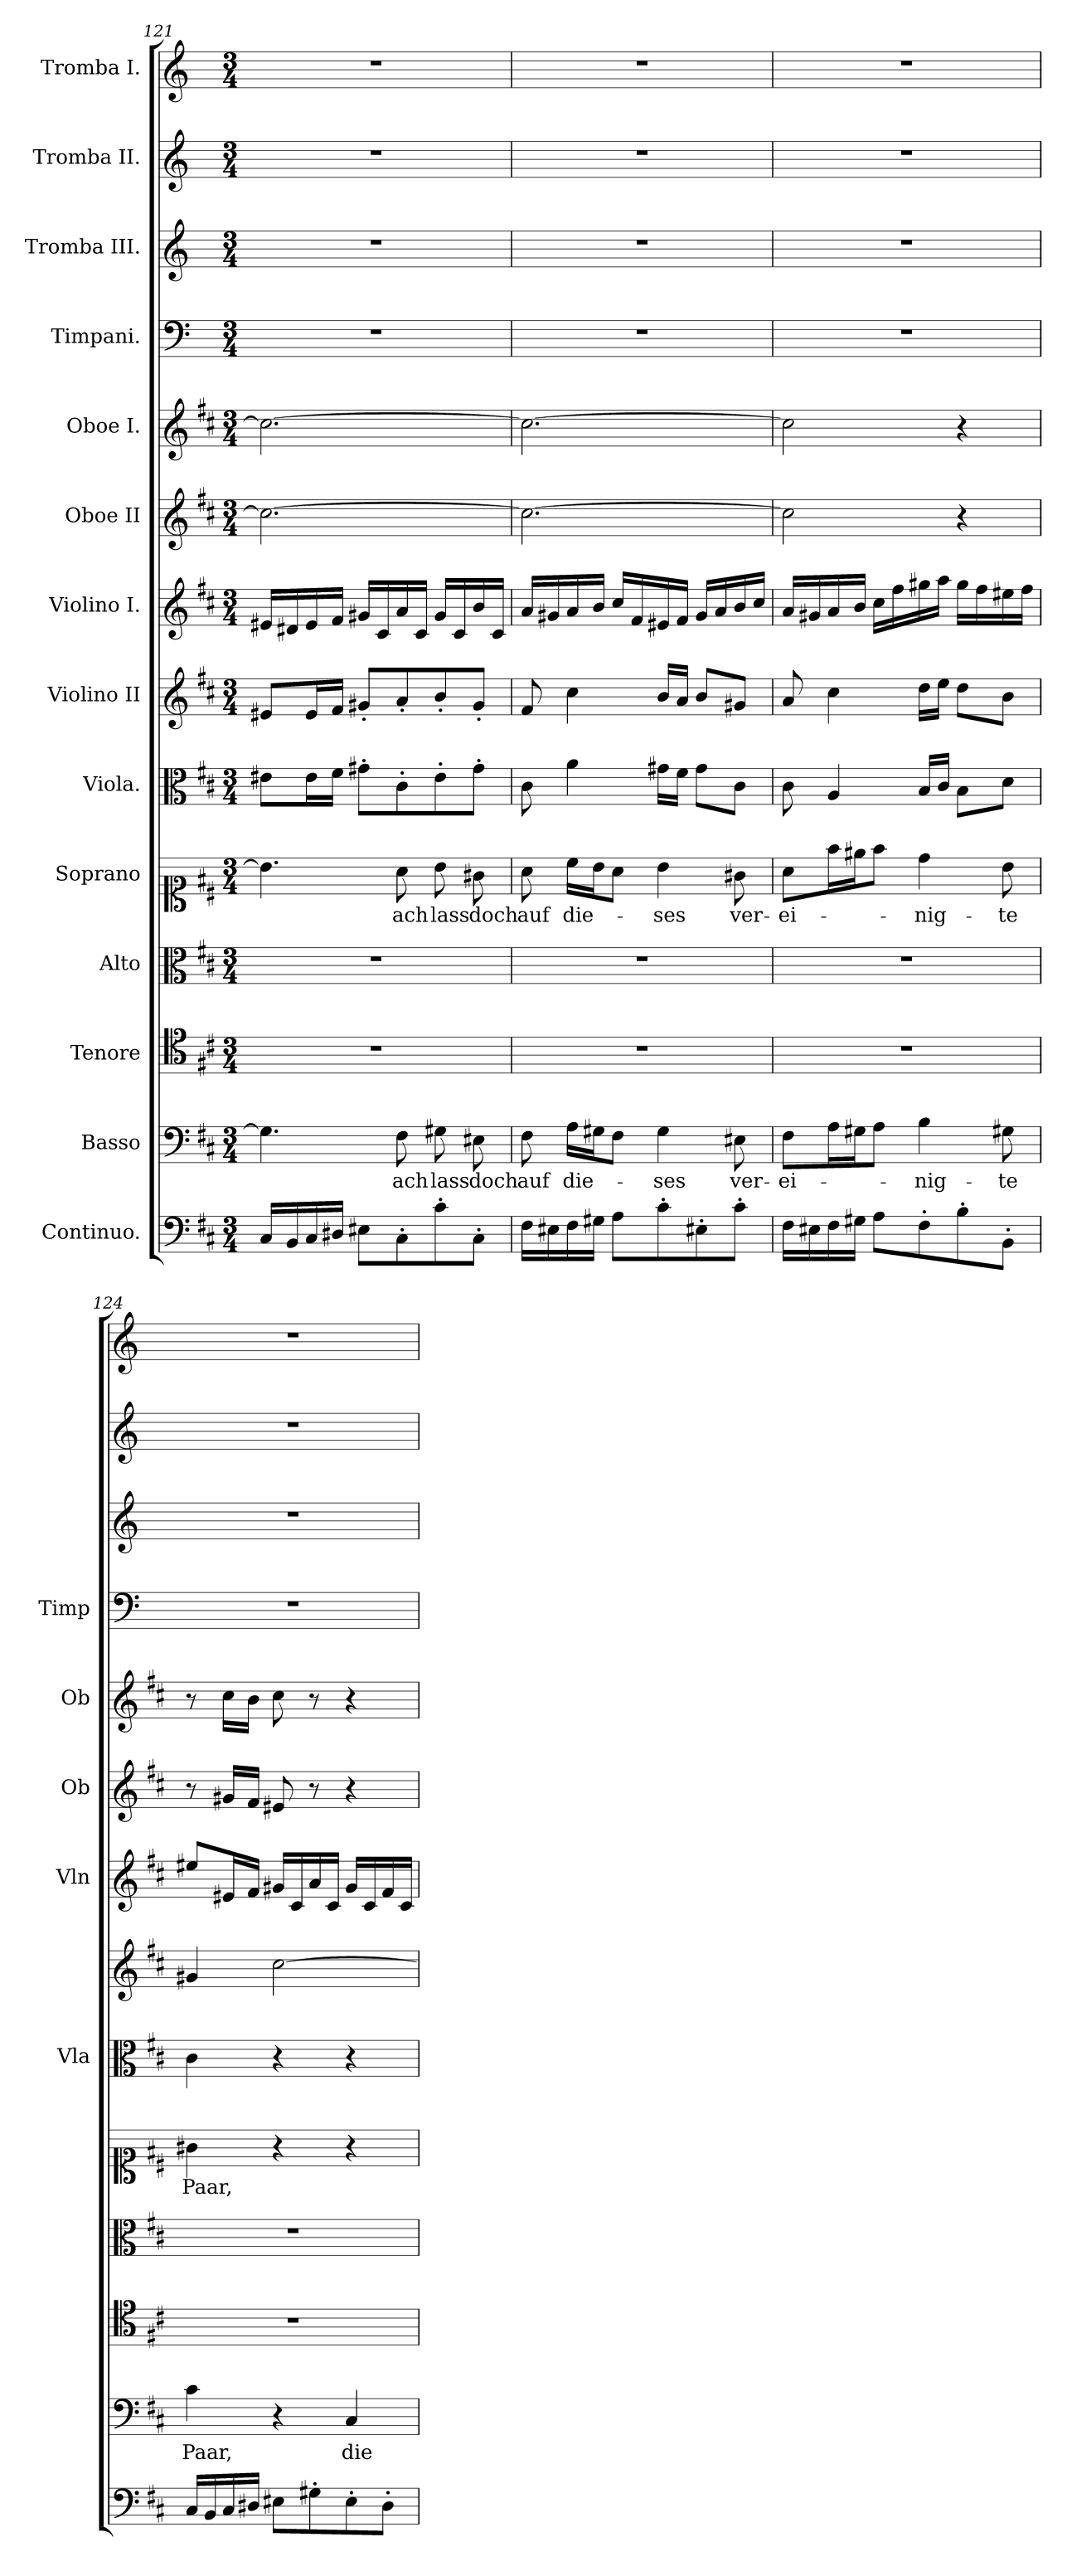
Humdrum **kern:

**kern	**kern	**text	**kern	**kern	**kern	**text	**kern	**kern	**kern	**kern	**kern	**kern	**kern	**kern	**kern
*part14	*part13	*part13	*part12	*part11	*part10	*part10	*part9	*part8	*part7	*part6	*part5	*part4	*part3	*part2	*part1
*staff14	*staff13	*staff13	*staff12	*staff11	*staff10	*staff10	*staff9	*staff8	*staff7	*staff6	*staff5	*staff4	*staff3	*staff2	*staff1
*I"Continuo.	*I"Basso	*	*I"Tenore	*I"Alto	*I"Soprano	*	*I"Viola.	*I"Violino II	*I"Violino I.	*I"Oboe II	*I"Oboe I.	*I"Timpani.	*I"Tromba III.	*I"Tromba II.	*I"Tromba I.
*	*	*	*	*	*	*	*I'Vla	*	*I'Vln	*I'Ob	*I'Ob	*I'Timp	*	*	*
*clefF4	*clefF4	*	*clefC4	*clefC3	*clefC1	*	*clefC3	*clefG2	*clefG2	*clefG2	*clefG2	*clefF4	*clefG2	*clefG2	*clefG2
*	*	*	*	*	*	*	*	*	*	*	*	*ITrd-1c-2	*ITrd-1c-2	*ITrd-1c-2	*ITrd-1c-2
*k[f#c#]	*k[f#c#]	*	*k[f#c#]	*k[f#c#]	*k[f#c#]	*	*k[f#c#]	*k[f#c#]	*k[f#c#]	*k[f#c#]	*k[f#c#]	*k[f#c#]	*k[f#c#]	*k[f#c#]	*k[f#c#]
*M3/4	*M3/4	*	*M3/4	*M3/4	*M3/4	*	*M3/4	*M3/4	*M3/4	*M3/4	*M3/4	*M3/4	*M3/4	*M3/4	*M3/4
=121	=121	=121	=121	=121	=121	=121	=121	=121	=121	=121	=121	=121	=121	=121	=121
16C#/LL	4.G#\]	.	2.r	2.r	4.b\]	.	8e#X\L	8e#X/L	16e#X/LL	2.cc#\_	2.cc#\_	2.r	2.r	2.r	2.r
16BB/	.	.	.	.	.	.	.	.	16d#X/	.	.	.	.	.	.
16C#/	.	.	.	.	.	.	16e#\L	16e#/L	16e#/	.	.	.	.	.	.
16D#X/JJ	.	.	.	.	.	.	16f#\JJ	16f#/JJ	16f#/JJ	.	.	.	.	.	.
8E#X\L	.	.	.	.	.	.	8g#X'\L	8g#X'/L	16g#X/LL	.	.	.	.	.	.
.	.	.	.	.	.	.	.	.	16c#/	.	.	.	.	.	.
!	!	!LO:LY:b	!	!	!	!LO:LY:b	!	!	!	!	!	!	!	!	!
8C#'\	8F#\	ach	.	.	8a\	ach	8c#'\	8a'/	16a/	.	.	.	.	.	.
.	.	.	.	.	.	.	.	.	16c#/JJ	.	.	.	.	.	.
!	!	!LO:LY:b	!	!	!	!LO:LY:b	!	!	!	!	!	!	!	!	!
8c#'\	8G#X\	lass	.	.	8b\	lass	8e#'\	8b'/	16g#/LL	.	.	.	.	.	.
.	.	.	.	.	.	.	.	.	16c#/	.	.	.	.	.	.
!	!	!LO:LY:b	!	!	!	!LO:LY:b	!	!	!	!	!	!	!	!	!
8C#'\J	8E#X\	doch	.	.	8g#X\	doch	8g#'\J	8g#'/J	16b/	.	.	.	.	.	.
.	.	.	.	.	.	.	.	.	16c#/JJ	.	.	.	.	.	.
=122	=122	=122	=122	=122	=122	=122	=122	=122	=122	=122	=122	=122	=122	=122	=122
!	!	!LO:LY:b	!	!	!	!LO:LY:b	!	!	!	!	!	!	!	!	!
16F#\LL	8F#\	auf	2.r	2.r	8a\	auf	8c#\	8f#/	16a/LL	2.cc#\_	2.cc#\_	2.r	2.r	2.r	2.r
16E#X\	.	.	.	.	.	.	.	.	16g#X/	.	.	.	.	.	.
!	!	!LO:LY:b	!	!	!	!LO:LY:b	!	!	!	!	!	!	!	!	!
16F#\	16A\LL	die-	.	.	16cc#\LL	die-	4a\	4cc#\	16a/	.	.	.	.	.	.
16G#X\JJ	16G#X\J	.	.	.	16b\J	.	.	.	16b/JJ	.	.	.	.	.	.
8A\L	8F#\J	.	.	.	8a\J	.	.	.	16cc#/LL	.	.	.	.	.	.
.	.	.	.	.	.	.	.	.	16f#/	.	.	.	.	.	.
!	!	!LO:LY:b	!	!	!	!LO:LY:b	!	!	!	!	!	!	!	!	!
8c#'\	4G#\	-ses	.	.	4b\	-ses	16g#X\LL	16b/LL	16e#X/	.	.	.	.	.	.
.	.	.	.	.	.	.	16f#\JJ	16a/JJ	16f#/JJ	.	.	.	.	.	.
8E#X'\	.	.	.	.	.	.	8g#\L	8b/L	16g#/LL	.	.	.	.	.	.
.	.	.	.	.	.	.	.	.	16a/	.	.	.	.	.	.
!	!	!LO:LY:b	!	!	!	!LO:LY:b	!	!	!	!	!	!	!	!	!
8c#'\J	8E#X\	ver-	.	.	8g#X\	ver-	8c#\J	8g#X/J	16b/	.	.	.	.	.	.
.	.	.	.	.	.	.	.	.	16cc#/JJ	.	.	.	.	.	.
=123	=123	=123	=123	=123	=123	=123	=123	=123	=123	=123	=123	=123	=123	=123	=123
!	!	!LO:LY:b	!	!	!	!LO:LY:b	!	!	!	!	!	!	!	!	!
16F#\LL	8F#\L	-ei-	2.r	2.r	8a\L	-ei-	8c#\	8a/	16a/LL	2cc#\]	2cc#\]	2.r	2.r	2.r	2.r
16E#X\	.	.	.	.	.	.	.	.	16g#X/	.	.	.	.	.	.
16F#\	16A\L	.	.	.	16ff#\L	.	4A/	4cc#\	16a/	.	.	.	.	.	.
16G#X\JJ	16G#X\J	.	.	.	16ee#X\J	.	.	.	16b/JJ	.	.	.	.	.	.
8A\L	8A\J	.	.	.	8ff#\J	.	.	.	16cc#\LL	.	.	.	.	.	.
.	.	.	.	.	.	.	.	.	16ff#\	.	.	.	.	.	.
!	!	!LO:LY:b	!	!	!	!LO:LY:b	!	!	!	!	!	!	!	!	!
8F#'\	4B\	-nig-	.	.	4dd\	-nig-	16B/LL	16dd\LL	16gg#X\	.	.	.	.	.	.
.	.	.	.	.	.	.	16c#/JJ	16ee\JJ	16aa\JJ	.	.	.	.	.	.
8B'\	.	.	.	.	.	.	8B\L	8dd\L	16gg#\LL	4r	4r	.	.	.	.
.	.	.	.	.	.	.	.	.	16ff#\	.	.	.	.	.	.
!	!	!LO:LY:b	!	!	!	!LO:LY:b	!	!	!	!	!	!	!	!	!
8BB'\J	8G#X\	-te	.	.	8b\	-te	8d\J	8b\J	16ee#X\	.	.	.	.	.	.
.	.	.	.	.	.	.	.	.	16ff#\JJ	.	.	.	.	.	.
!!LO:PB:g=z
=124	=124	=124	=124	=124	=124	=124	=124	=124	=124	=124	=124	=124	=124	=124	=124
!	!	!LO:LY:b	!	!	!	!LO:LY:b	!	!	!	!	!	!	!	!	!
16C#/LL	4c#\	Paar,	2.r	2.r	4g#X\	Paar,	4c#\	4g#X/	8ee#X/L	8r	8r	2.r	2.r	2.r	2.r
16BB/	.	.	.	.	.	.	.	.	.	.	.	.	.	.	.
16C#/	.	.	.	.	.	.	.	.	16e#X/L	16g#X/LL	16cc#\LL	.	.	.	.
16D#X/JJ	.	.	.	.	.	.	.	.	16f#/JJ	16f#/JJ	16b\JJ	.	.	.	.
8E#X\L	4r	.	.	.	4r	.	4r	[2cc#\	16g#X/LL	8e#X/	8cc#\	.	.	.	.
.	.	.	.	.	.	.	.	.	16c#/	.	.	.	.	.	.
8G#X'\	.	.	.	.	.	.	.	.	16a/	8r	8r	.	.	.	.
.	.	.	.	.	.	.	.	.	16c#/JJ	.	.	.	.	.	.
!	!	!LO:LY:b	!	!	!	!	!	!	!	!	!	!	!	!	!
8E#'\	4C#/	die	.	.	4r	.	4r	.	16g#/LL	4r	4r	.	.	.	.
.	.	.	.	.	.	.	.	.	16c#/	.	.	.	.	.	.
8D#'\J	.	.	.	.	.	.	.	.	16f#/	.	.	.	.	.	.
.	.	.	.	.	.	.	.	.	16c#/JJ	.	.	.	.	.	.
=	=	=	=	=	=	=	=	=	=	=	=	=	=	=	=
*-	*-	*-	*-	*-	*-	*-	*-	*-	*-	*-	*-	*-	*-	*-	*-
